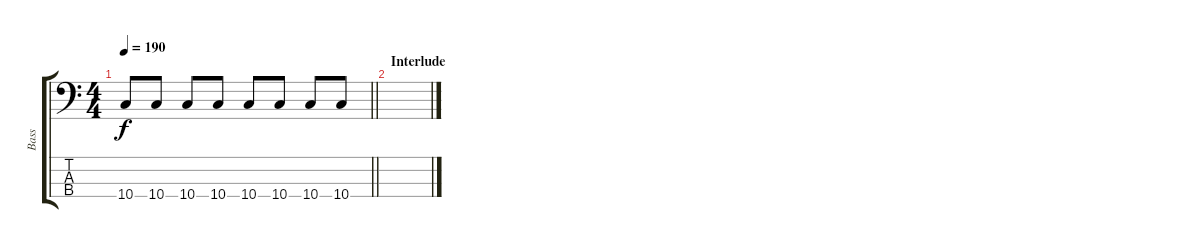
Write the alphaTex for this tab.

\track ("Bass" "Bass") {instrument electricbassfinger}
\staff {score tabs}
\tuning (G2 D2 A1 D1) {hide}
\ts (4 4)
\tempo 190
\clef f4
\barLineRight lightlight
\ks c
10.4.8{dy f} 10.4.8 10.4.8 10.4.8 10.4.8 10.4.8 10.4.8 10.4.8 |
\section ("" "Interlude")
